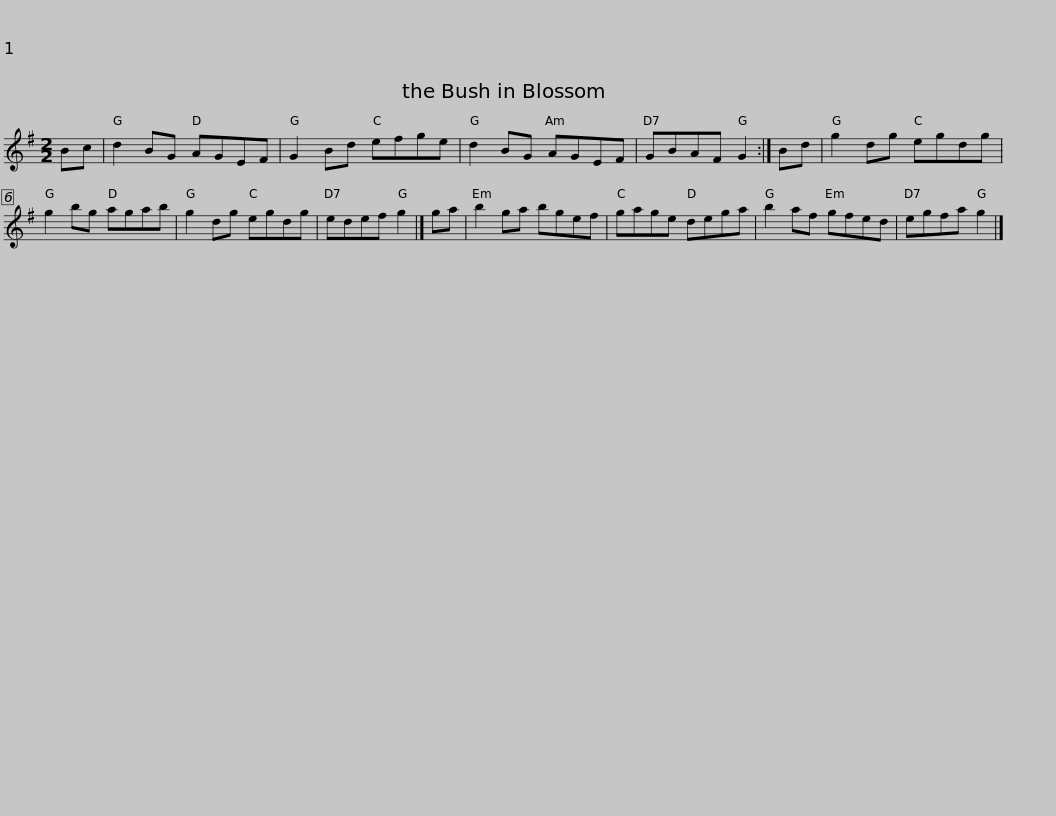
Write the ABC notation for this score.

X:1
L:1/8
M:2/2
I:linebreak $
K:G
V:1 treble
V:1
 Bc | d2 BG AGEF | G2 Bd efge | d2 BG AGEF | GBAF G2 :| %5
 Bd | g2 dg egdg |$ g2 bg agab | g2 dg egdg | edef g2 |] %10
 ga | b2 ga bgef | gage dega |$ b2 af gfed | egfa g2 |] %15
